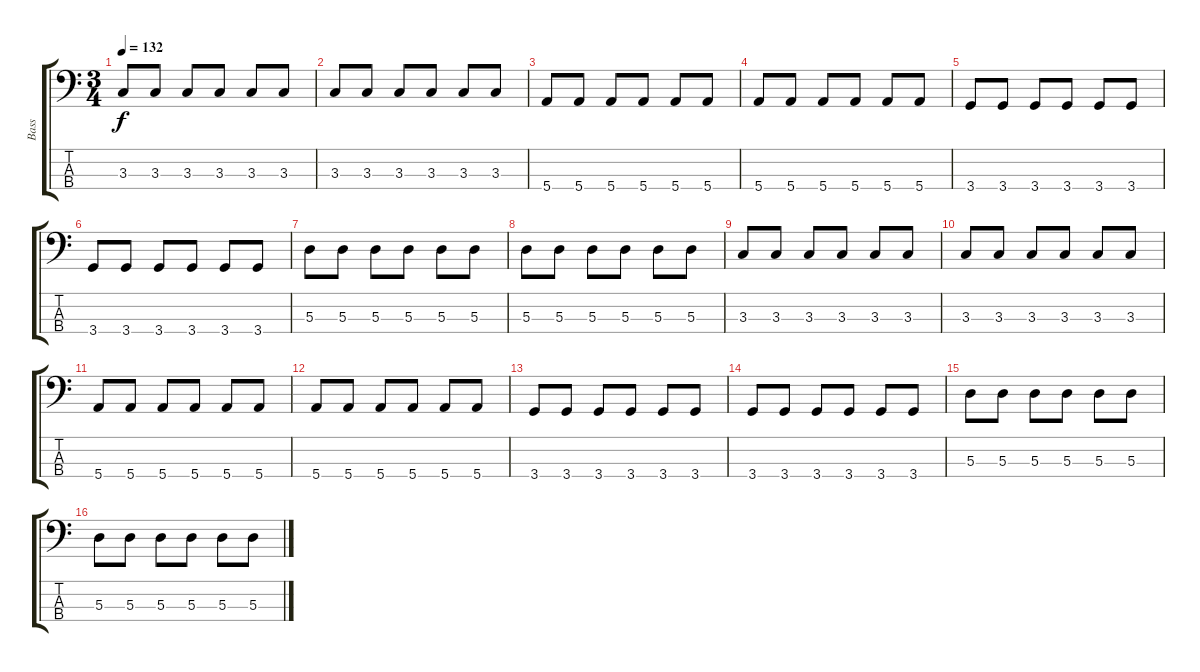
\track ("Bass" "Bass") {instrument electricbasspick}
\staff {score tabs}
\tuning (G2 D2 A1 E1) {hide}
\ts (3 4)
\tempo 132
\clef f4
\ks c
3.3.8{dy f} 3.3.8 3.3.8 3.3.8 3.3.8 3.3.8 |
3.3.8 3.3.8 3.3.8 3.3.8 3.3.8 3.3.8 |
5.4.8 5.4.8 5.4.8 5.4.8 5.4.8 5.4.8 |
5.4.8 5.4.8 5.4.8 5.4.8 5.4.8 5.4.8 |
3.4.8 3.4.8 3.4.8 3.4.8 3.4.8 3.4.8 |
3.4.8 3.4.8 3.4.8 3.4.8 3.4.8 3.4.8 |
5.3.8 5.3.8 5.3.8 5.3.8 5.3.8 5.3.8 |
5.3.8 5.3.8 5.3.8 5.3.8 5.3.8 5.3.8 |
3.3.8 3.3.8 3.3.8 3.3.8 3.3.8 3.3.8 |
3.3.8 3.3.8 3.3.8 3.3.8 3.3.8 3.3.8 |
5.4.8 5.4.8 5.4.8 5.4.8 5.4.8 5.4.8 |
5.4.8 5.4.8 5.4.8 5.4.8 5.4.8 5.4.8 |
3.4.8 3.4.8 3.4.8 3.4.8 3.4.8 3.4.8 |
3.4.8 3.4.8 3.4.8 3.4.8 3.4.8 3.4.8 |
5.3.8 5.3.8 5.3.8 5.3.8 5.3.8 5.3.8 |
5.3.8 5.3.8 5.3.8 5.3.8 5.3.8 5.3.8
